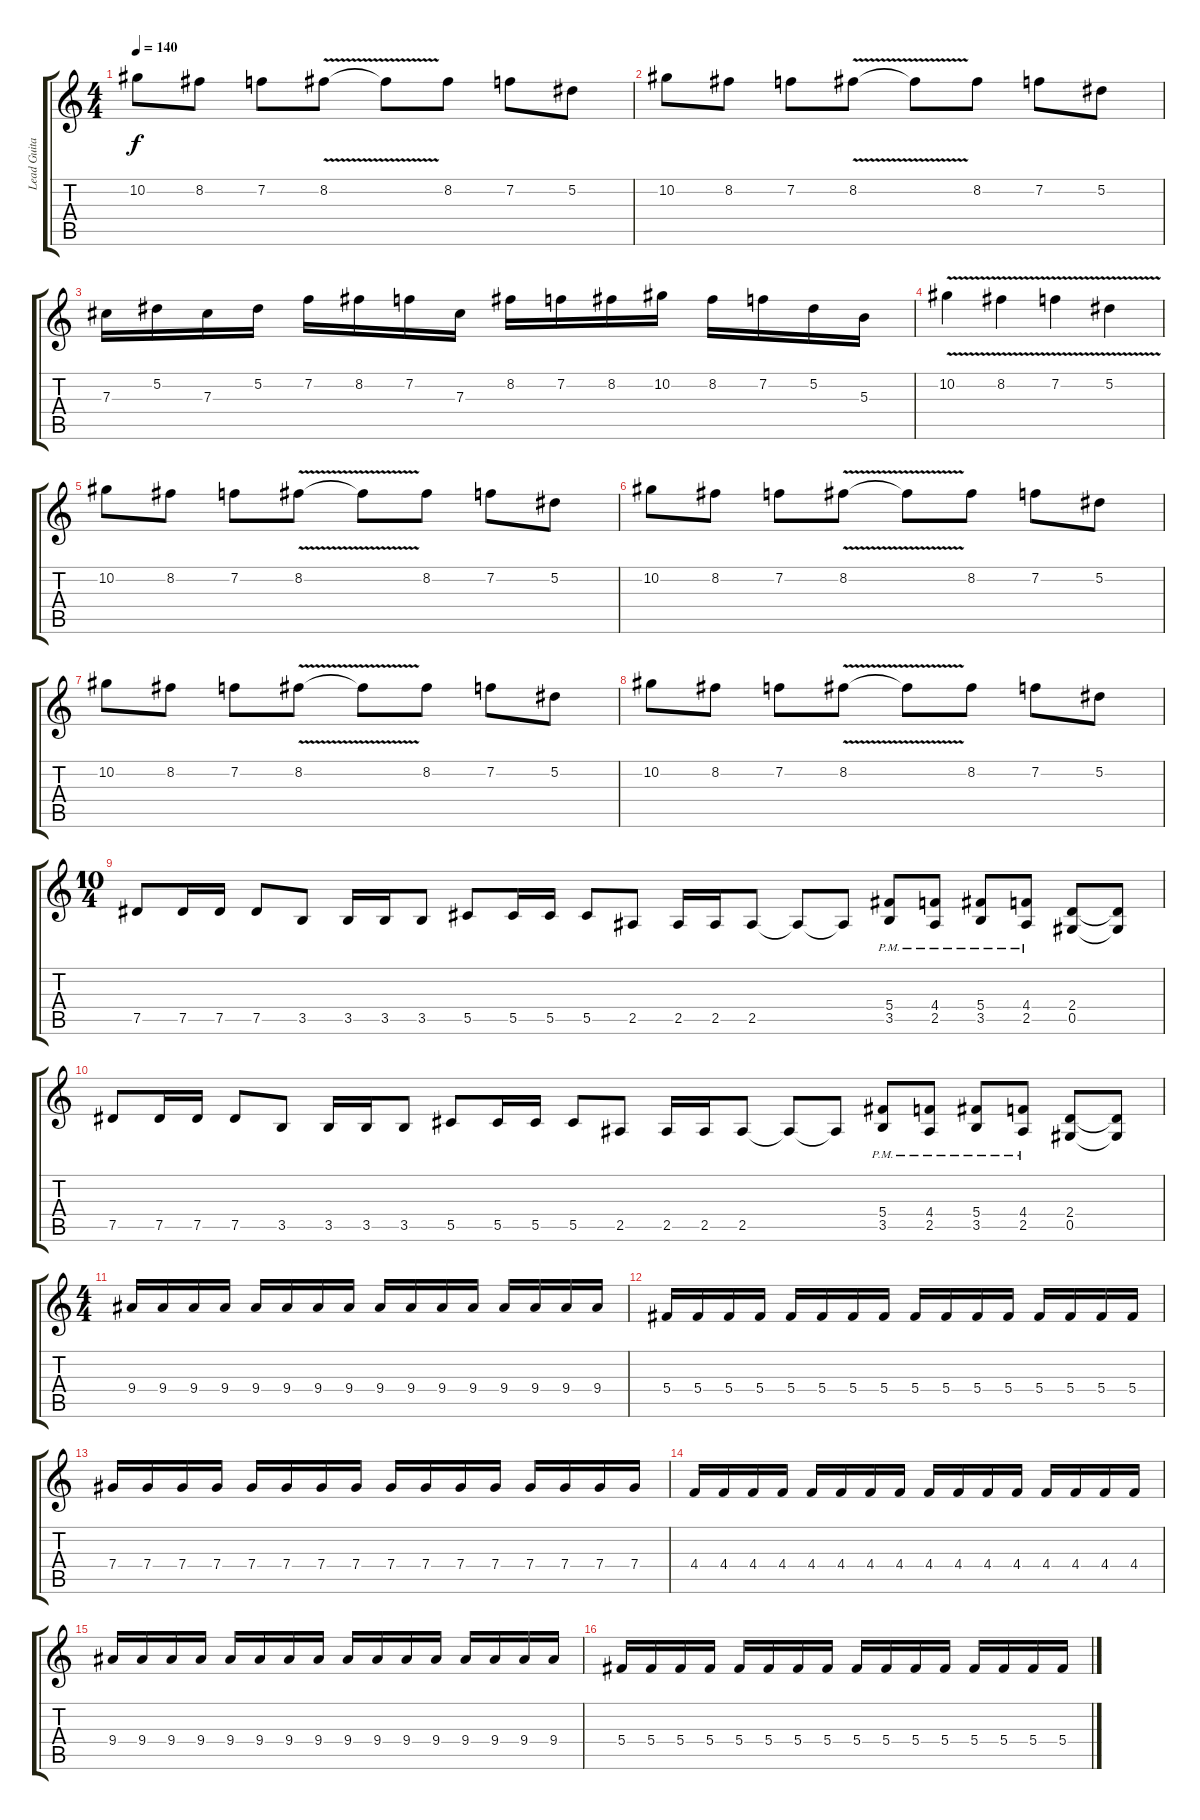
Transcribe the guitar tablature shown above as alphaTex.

\track ("Lead Guitar" "Lead Guita") {instrument overdrivenguitar}
\staff {score tabs}
\tuning (Eb4 Bb3 Gb3 Db3 Ab2 Eb2) {hide}
\ts (4 4)
\tempo 140
\clef g2
\ks c
10.2.8{dy f} 8.2.8 7.2.8 8.2{v}.8 8.2{t}.8 8.2.8 7.2.8 5.2.8 |
10.2.8 8.2.8 7.2.8 8.2{v}.8 8.2{t}.8 8.2.8 7.2.8 5.2.8 |
7.3.16 5.2.16 7.3.16 5.2.16 7.2.16 8.2.16 7.2.16 7.3.16 8.2.16 7.2.16 8.2.16 10.2.16 8.2.16 7.2.16 5.2.16 5.3.16 |
10.2{v}.4 8.2{v}.4 7.2{v}.4 5.2{v}.4 |
10.2.8 8.2.8 7.2.8 8.2{v}.8 8.2{t}.8 8.2.8 7.2.8 5.2.8 |
10.2.8 8.2.8 7.2.8 8.2{v}.8 8.2{t}.8 8.2.8 7.2.8 5.2.8 |
10.2.8 8.2.8 7.2.8 8.2{v}.8 8.2{t}.8 8.2.8 7.2.8 5.2.8 |
10.2.8 8.2.8 7.2.8 8.2{v}.8 8.2{t}.8 8.2.8 7.2.8 5.2.8 |
\ts (10 4)
7.5.8 7.5.16 7.5.16 7.5.8 3.5.8 3.5.16 3.5.16 3.5.8 5.5.8 5.5.16 5.5.16 5.5.8 2.5.8 2.5.16 2.5.16 2.5.8 2.5{t}.8 2.5{t}.8 (5.4{pm} 3.5{pm}).8 (4.4{pm} 2.5{pm}).8 (5.4{pm} 3.5{pm}).8 (4.4{pm} 2.5{pm}).8 (2.4 0.5).8 (2.4{t} 0.5{t}).8 |
7.5.8 7.5.16 7.5.16 7.5.8 3.5.8 3.5.16 3.5.16 3.5.8 5.5.8 5.5.16 5.5.16 5.5.8 2.5.8 2.5.16 2.5.16 2.5.8 2.5{t}.8 2.5{t}.8 (5.4{pm} 3.5{pm}).8 (4.4{pm} 2.5{pm}).8 (5.4{pm} 3.5{pm}).8 (4.4{pm} 2.5{pm}).8 (2.4 0.5).8 (2.4{t} 0.5{t}).8 |
\ts (4 4)
9.4.16 9.4.16 9.4.16 9.4.16 9.4.16 9.4.16 9.4.16 9.4.16 9.4.16 9.4.16 9.4.16 9.4.16 9.4.16 9.4.16 9.4.16 9.4.16 |
5.4.16 5.4.16 5.4.16 5.4.16 5.4.16 5.4.16 5.4.16 5.4.16 5.4.16 5.4.16 5.4.16 5.4.16 5.4.16 5.4.16 5.4.16 5.4.16 |
7.4.16 7.4.16 7.4.16 7.4.16 7.4.16 7.4.16 7.4.16 7.4.16 7.4.16 7.4.16 7.4.16 7.4.16 7.4.16 7.4.16 7.4.16 7.4.16 |
4.4.16 4.4.16 4.4.16 4.4.16 4.4.16 4.4.16 4.4.16 4.4.16 4.4.16 4.4.16 4.4.16 4.4.16 4.4.16 4.4.16 4.4.16 4.4.16 |
9.4.16 9.4.16 9.4.16 9.4.16 9.4.16 9.4.16 9.4.16 9.4.16 9.4.16 9.4.16 9.4.16 9.4.16 9.4.16 9.4.16 9.4.16 9.4.16 |
5.4.16 5.4.16 5.4.16 5.4.16 5.4.16 5.4.16 5.4.16 5.4.16 5.4.16 5.4.16 5.4.16 5.4.16 5.4.16 5.4.16 5.4.16 5.4.16
